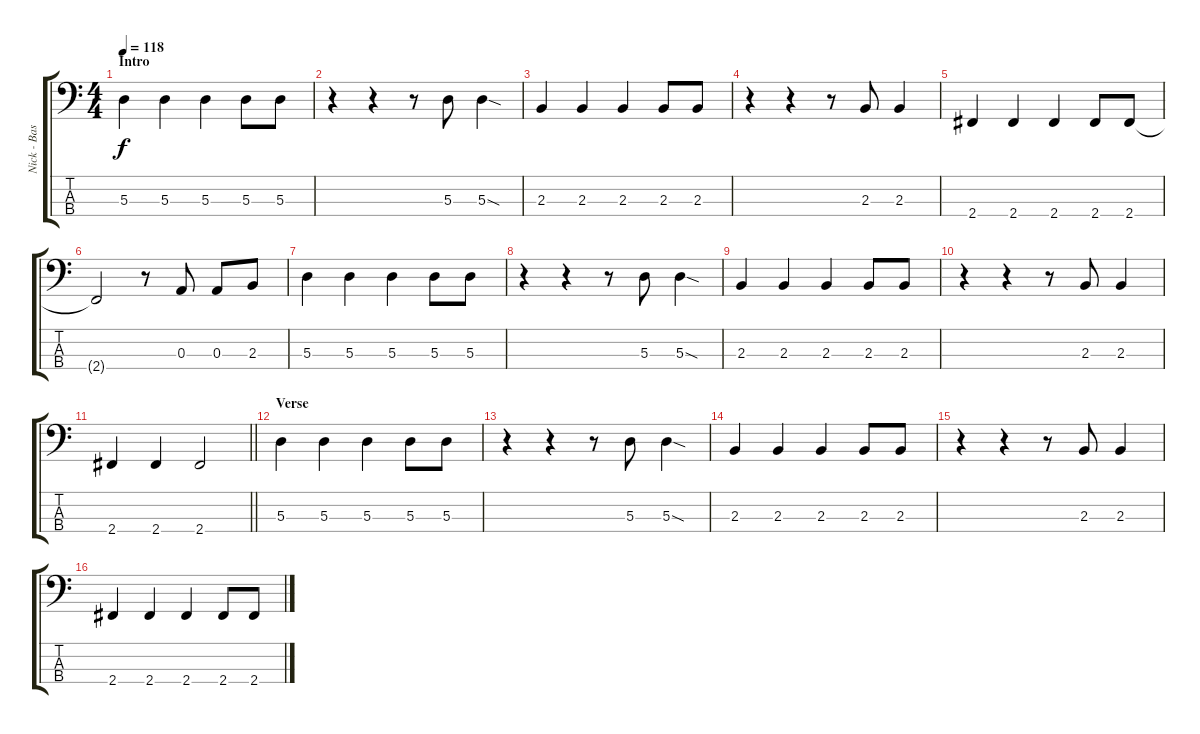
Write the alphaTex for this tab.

\track ("Nick - Bass" "Nick - Bas") {instrument electricbasspick}
\staff {score tabs}
\tuning (G2 D2 A1 E1) {hide}
\ts (4 4)
\section ("" "Intro")
\tempo 118
\clef f4
\ks c
5.3.4{dy f instrument electricbasspick} 5.3.4 5.3.4 5.3.8 5.3.8 |
r.4 r.4 r.8 5.3.8 5.3{sod}.4 |
2.3.4 2.3.4 2.3.4 2.3.8 2.3.8 |
r.4 r.4 r.8 2.3.8 2.3.4 |
2.4.4 2.4.4 2.4.4 2.4.8 2.4.8 |
2.4{t}.2 r.8 0.3.8 0.3.8 2.3.8 |
5.3.4 5.3.4 5.3.4 5.3.8 5.3.8 |
r.4 r.4 r.8 5.3.8 5.3{sod}.4 |
2.3.4 2.3.4 2.3.4 2.3.8 2.3.8 |
r.4 r.4 r.8 2.3.8 2.3.4 |
\barLineRight lightlight
2.4.4 2.4.4 2.4.2 |
\section ("" "Verse")
5.3.4 5.3.4 5.3.4 5.3.8 5.3.8 |
r.4 r.4 r.8 5.3.8 5.3{sod}.4 |
2.3.4 2.3.4 2.3.4 2.3.8 2.3.8 |
r.4 r.4 r.8 2.3.8 2.3.4 |
2.4.4 2.4.4 2.4.4 2.4.8 2.4.8
